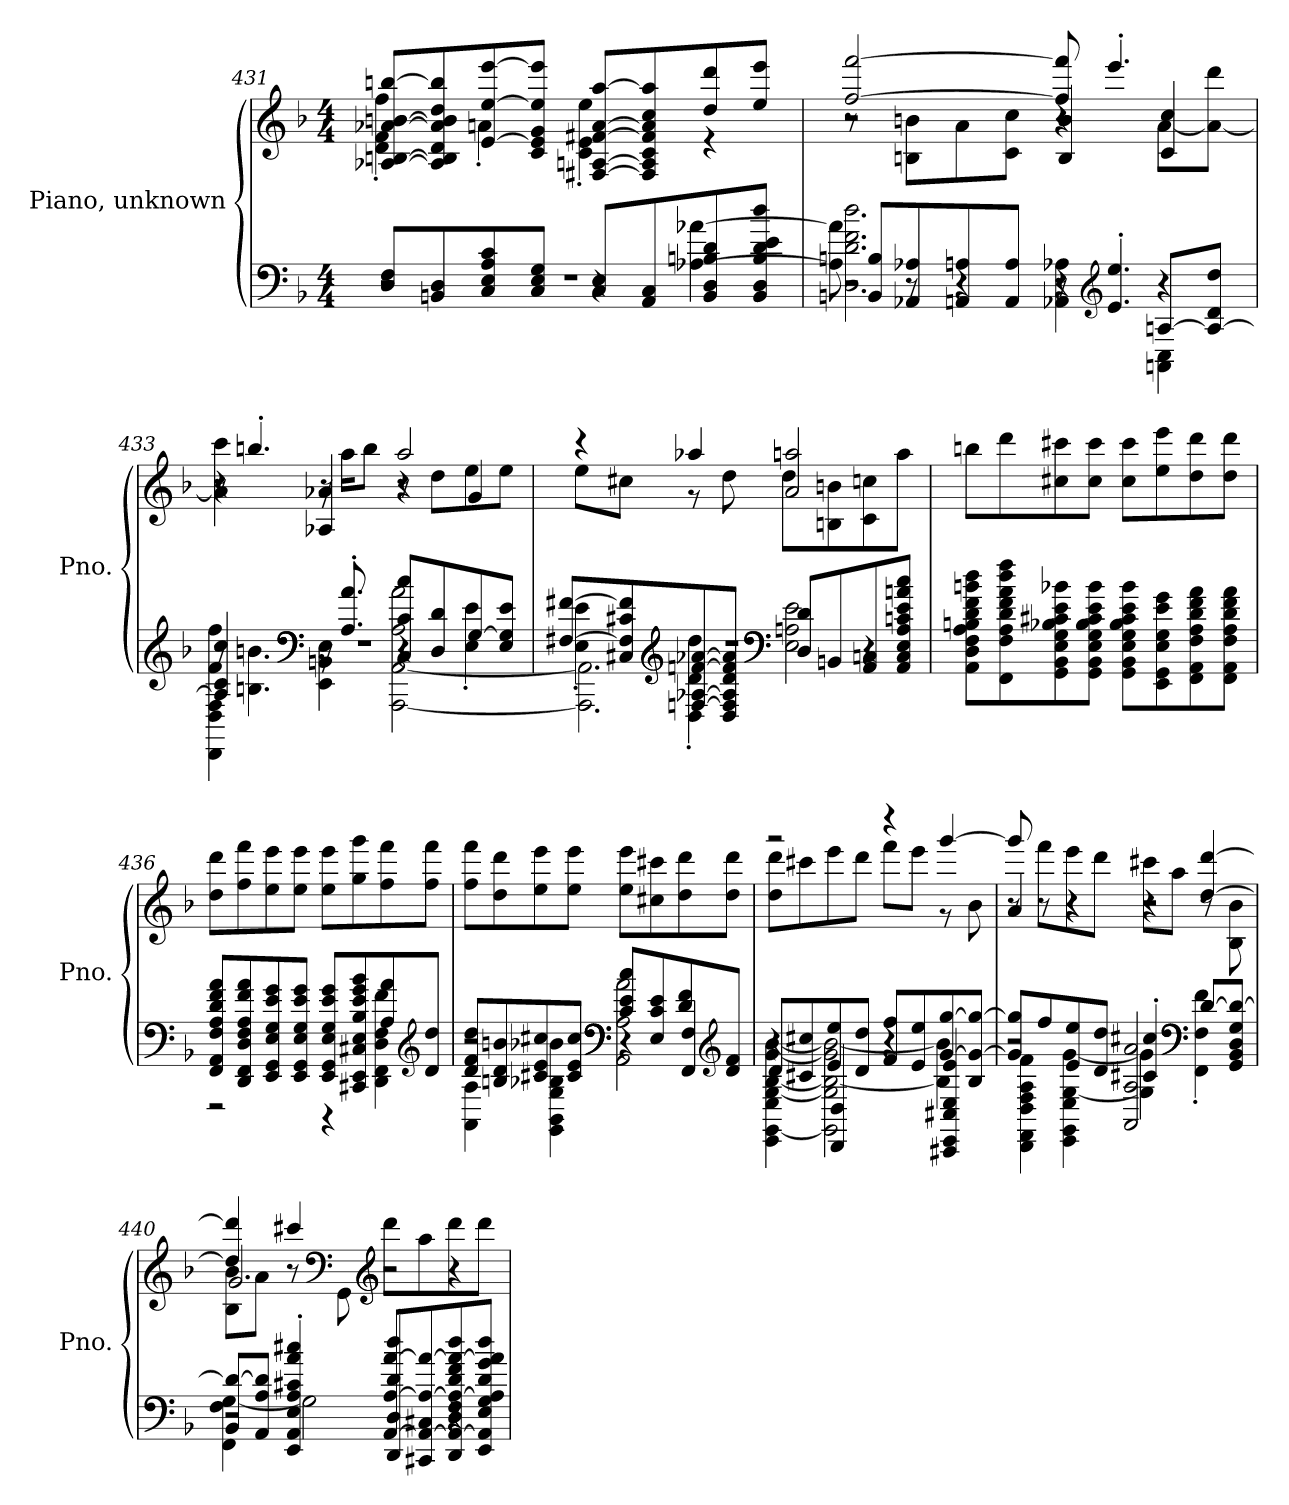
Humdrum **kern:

**kern	**kern
*part1	*part1
*staff2	*staff1
*I"Piano, unknown	*
*I'Pno.	*
!!LO:PB:g=z
*clefF4	*clefG2
*k[b-]	*k[b-]
*M4/4	*M4/4
=431	=431
*^	*^
*	*^	*	*
1r	8D/ 8F/L	2r	[8A-X/ [8Bn/ [8a-X/ [8bn/ [8bbn/L	4d\' 4f\' 4ff\'
.	8BBn/ 8D/	.	8A-/] 8B/] 8d/ 8a-/] 8b/] 8dd/ 8bb/]	.
.	8C/ 8E/ 8A/ 8c/	.	[8e/ [8ee/ [8eee/	4an'\
.	8C/ 8E/ 8G/J	.	8c/ 8e/] 8g/ 8ee/] 8eee/]J	.
.	8C/ 8E/L	4r	[8F#X/ [8An/ [8f#X/ [8a/ [8aa/L	4c\' 4e\' 4ee\'
.	8AA/ 8C/	.	8F#/] 8A/] 8c/ 8f#/] 8a/] 8cc/ 8aa/]	.
.	8BB/ 8D/ 8Bn/ 8d/	[4A-X\ [4a-X\	8dd/ 8ddd/	4r
.	8BB/ 8D/ 8B/ 8d/ 8e/ 8dd/J	.	8ee/ 8eee/J	.
=432	=432	=432	=432	=432
*	*	*^	*	*^
2r	2.D\ 2.d\ 2.f\ 2.dd\	8BBn/ 8Bn/L	8A-\] 8a-\]	[2ff/ [2fff/	8r	2r
.	.	8AA-X/ 8A-X/	8r	.	8Bn\ 8bn\L	.
.	.	8AAn/ 8An/	4r	.	8a\	.
.	.	8AA/ 8A/J	.	.	8c\ 8cc\J	.
8r	.	4r	4AA-X\ 4A-X\	8ff/] 8fff/]	4r	4B/ 4b/
*clefG2	*	*	*	*	*	*
4.e/' 4.ee/'	.	.	.	4.eee'/	.	.
.	4r	[8An/L	4AAn\ 4C\	.	[8a\L	4c/ 4cc/
.	.	8A/_ 8d/ 8dd/J	.	.	8a\_ 8ddd\J	.
!!LO:LB:g=z	!!	!!
=433	=433	=433	=433	=433	=433	=433
1r	8r	4A/] 4c/ 4cc/	4DD\ 4D\ 4F\ 4f\ 4ff\	8r	4a\] 4ccc\	4r
.	4.Bn\ 4.bn\	.	.	4.bbn'/	.	.
*clefF4	*	*	*	*	*	*
.	.	16r	4EE\ 4BBn\ 4E\	.	16r	4A-X/ 4a-X/
.	.	8.A/' 8.a/'	.	.	16aa\KL	.
.	.	.	.	.	8bb\J	.
.	4r	8C/ 8c/ 8cc/L	[2AAA\ [2AA\ 2A\ 2a\	2aa/	8r	4r
.	.	8D/ 8d/	.	.	8dd\L	.
.	4E\' 4e\'	[8G/	.	.	8ee\	4g/
.	.	8E/ 8G/] 8e/J	.	.	8ee\J	.
*	*	*	*	*	*v	*v
=434	=434	=434	=434	=434	=434
1r	4E\' 4e\'	[8F#X/ [8f#X/L	2.AAA\] 2.AA\]	4r	8ee\L
.	.	8C#X/ 8F#/] 8c#X/ 8f#/]	.	.	8cc#X\J
*clefG2	*	*	*	*	*
.	4D\' 4d\' 4dd\'	[8Fn/ [8A-X/ [8fn/ [8a-X/	.	4aa-X/	8r
.	.	8D/ 8F/] 8A-/] 8d/ 8f/] 8a-/]J	.	.	8dd\
*clefF4	*	*	*	*	*
.	2E\ 2An\ 2e\	8D/ 8d/L	.	2a/ 2aan/	8dd\L
.	.	8BBn/	.	.	8Bn\ 8bn\
.	.	8AA/ 8Cn/	4r	.	8c\ 8ccn\
.	.	8AA/ 8C/ 8E/ 8A/ 8cn/ 8e/ 8an/ 8cc/J	.	.	8aa\J
*v	*v	*v	*v	*	*
*	*v	*v
!!LO:LB:g=z
=435	=435
8AA\ 8D\ 8F\ 8A\ 8Bn\ 8d\ 8f\ 8bn\ 8dd\L	8bbn\L
8FF\ 8F\ 8A\ 8d\ 8f\ 8a\ 8dd\ 8ff\	8ddd\
8GG\ 8BB-\ 8E\ 8G\ 8B-X\ 8c#X\ 8e\ 8b-X\	8cc#X\ 8ccc#X\
8GG\ 8BB-\ 8E\ 8G\ 8B-\ 8c#\ 8e\ 8b-\J	8cc#\ 8ccc#\J
8GG\ 8BB-\ 8E\ 8G\ 8B-\ 8c#\ 8e\ 8b-\L	8cc#\ 8ccc#\L
8EE\ 8GG\ 8E\ 8G\ 8e\ 8g\	8ee\ 8eee\
8FF\ 8AA\ 8F\ 8A\ 8d\ 8f\ 8a\	8dd\ 8ddd\
8FF\ 8AA\ 8F\ 8A\ 8d\ 8f\ 8a\J	8dd\ 8ddd\J
=436	=436
*^	*
8FF/ 8AA/ 8F/ 8A/ 8d/ 8f/ 8a/L	2r	8dd\ 8ddd\L
8DD/ 8FF/ 8D/ 8F/ 8A/ 8f/ 8a/	.	8ff\ 8fff\
8EE/ 8GG/ 8E/ 8G/ 8e/ 8g/	.	8ee\ 8eee\
8EE/ 8GG/ 8E/ 8G/ 8e/ 8g/J	.	8ee\ 8eee\J
8EE/ 8GG/ 8E/ 8G/ 8e/ 8g/L	4r	8ee\ 8eee\L
8CC#X/ 8EE/ 8C#X/ 8E/ 8B-/ 8e/ 8g/ 8b-/	.	8gg\ 8ggg\
8A/ 8a/	4DD\ 4FF\ 4D\ 4F\ 4f\	8ff\ 8fff\
*clefG2	*	*
8d/ 8dd/J	.	8ff\ 8fff\J
!!LO:LB:g=z
=437	=437	=437
*	*^	*
8d/ 8f/ 8dd/L	4AA\ 4A\	2r	8ff\ 8fff\L
8Bn/ 8d/ 8bn/	.	.	8dd\ 8ddd\
8c#X/ 8e/ 8cc#X/	4GG\ 4BB-\ 4G\ 4B-X\ 4b-X\	.	8ee\ 8eee\
8c#/ 8e/ 8cc#/J	.	.	8ee\ 8eee\J
*clefF4	*	*	*
8c#/ 8e/ 8cc#/L	2AA\ 2A\ 2a\	4r	8ee\ 8eee\L
8E/ 8c#/ 8e/	.	.	8cc#X\ 8ccc#X\
8d/ 8f/	.	4FF/ 4F/	8dd\ 8ddd\
*clefG2	*	*	*
8d/ 8f/J	.	.	8dd\ 8ddd\J
=438	=438	=438	=438
*	*	*	*^
8d/L	4EE\ [4GG\ 4E\ [4G\ [4B-\ [4g\ [4b-\	4r	2r	8dd\ 8ddd\L
8c#X/ 8cc#X/	.	.	.	8ccc#X\
8e/ 8ee/	2GG\] 2G\] 2B-\_ 2g\] 2b-\_	4DD/ 4D/	.	8eee\
8d/ 8dd/J	.	.	.	8ddd\J
8f/ 8ff/L	.	4r	4r	8fff\L
8e/ 8ee/	.	.	.	8eee\J
[8g/ [8gg/	4B-\] 4b-\]	4CC#X/ 4EE/ 4C#X/ 4E/ 4e/	[4ggg/	8r
8B-/ 8g/_ 8gg/_J	.	.	.	8b-\
=439	=439	=439	=439	=439
*	*	*	*	*^
8g/] 8gg/]L	4DD\ 4FF\ 4D\ 4F\ 4A\ 4f\	2r	8ggg/]	8r	4a/
8ff/	.	.	8r	8fff\L	.
8e/ 8ee/	4EE\ 4GG\ 4E\ [4G\ [4g\	.	4r	8eee\	4r
8d/ 8dd/J	.	.	.	8ddd\J	.
4c#X/' 4cc#X/'	4G\] 4g\]	2AA/ 2A/ 2a/	4r	8ccc#X\L	2r
.	.	.	.	8aa\J	.
*clefF4	*	*	*	*	*
[8d/L	4FF\' 4F\' 4f\'	.	[4dd/ [4ddd/	8r	.
8GG/ 8BB-/ 8D/ 8G/ 8d/_J	.	.	.	8B-\ 8b-\	.
!!LO:LB:g=z	!!	!!
=440	=440	=440	=440	=440	=440
8BB-/ 8d/_L	4FF\ 4F\ [4G\	2r	4dd/] 4ddd/]	8B-\ 8b-\L	2.g/
8AA/ 8A/ 8d/]J	.	.	.	8a\J	.
4EE/' 4AA/' 4E/' 4A/' 4c#X/' 4a/' 4cc#X/'	2G\]	.	4ccc#X/	8r	.
*	*	*	*clefF4	*	*
.	.	.	.	8GG\	.
*	*	*	*clefG2	*	*
[8AA/ [8A/ [8a/L	.	4DD/' 4D/' 4d/' 4dd/'	2r	8ddd\L	.
8CC#X/ 8AA/_ 8C#X/ 8A/_ 8a/_	.	.	.	8aa\	.
8DD/ 8AA/_ 8D/ 8F/ 8A/_ 8d/ 8f/ 8a/_ 8dd/	4r	4r	.	8ddd\	4r
8EE/ 8AA/] 8E/ 8G/ 8A/] 8d/ 8g/ 8a/] 8dd/J	.	.	.	8ddd\J	.
*v	*v	*v	*	*	*
*	*v	*v	*v
=	=
*-	*-
